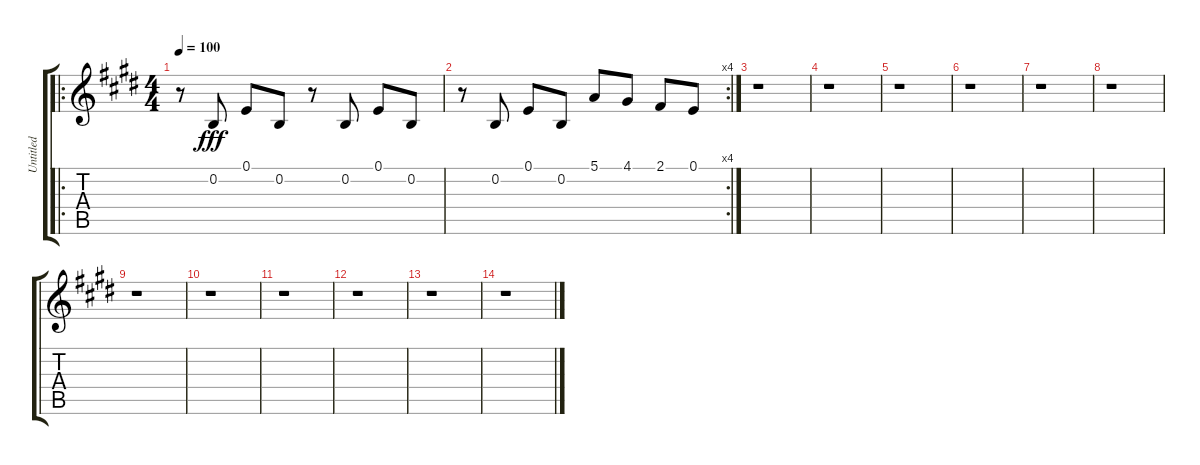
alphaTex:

\track ("Untitled" "Untitled") {instrument voiceoohs}
\staff {score tabs}
\tuning (E4 B3 G3 D3 A2 E2) {hide}
\ro
\ts (4 4)
\tempo 100
\clef g2
\ks e
r.8{dy mp} 0.2.8{dy fff} 0.1.8 0.2.8 r.8 0.2.8 0.1.8 0.2.8 |
\rc 4
\ks c#minor
r.8 0.2.8 0.1.8 0.2.8 5.1.8 4.1.8 2.1.8 0.1.8 |
\ks e
r.1 |
\ks c#minor
r.1 |
r.1 |
r.1 |
r.1 |
r.1 |
r.1 |
r.1 |
r.1 |
r.1 |
r.1 |
r.1
